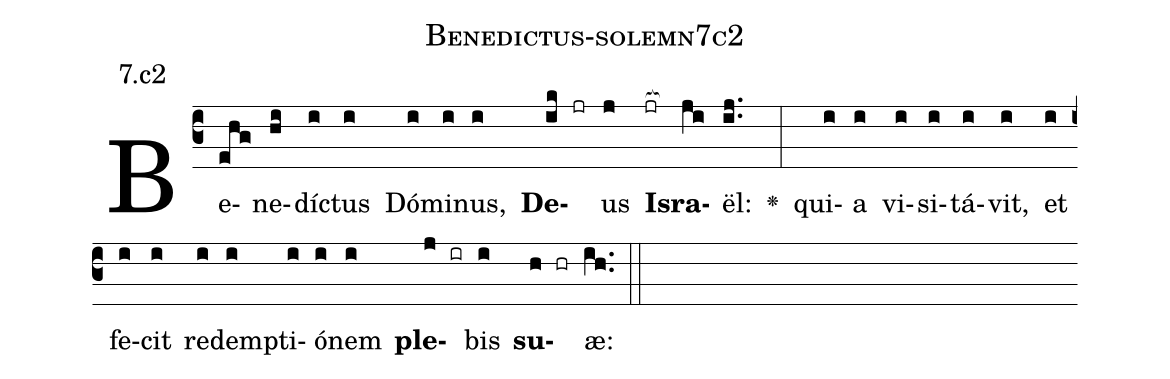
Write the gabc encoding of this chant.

name: Benedictus-solemn7c2;
annotation: 7.c2;
%%
(c3)Be(ehg)ne(hi)dí(i)ctus(i) Dó(i)mi(i)nus,(i) <b>De</b>(ik jr)us(j) <b>Is</b>(jr[ocb:1{])<b>ra</b>(ji[ocb:0}])ël:(ij..) <v>\greheightstar</v>(:) qui(i)a(i) vi(i)si(i)tá(i)vit,(i) et(i) fe(i)cit(i) re(i)dem(i)pti(i)ó(i)nem(i) <b>ple</b>(j ir)bis(i) <b>su</b>(h hr)æ:(ih..) (::)


%E(i) u(i) o(j) u(i) a(h) e.(ih..) (::)
